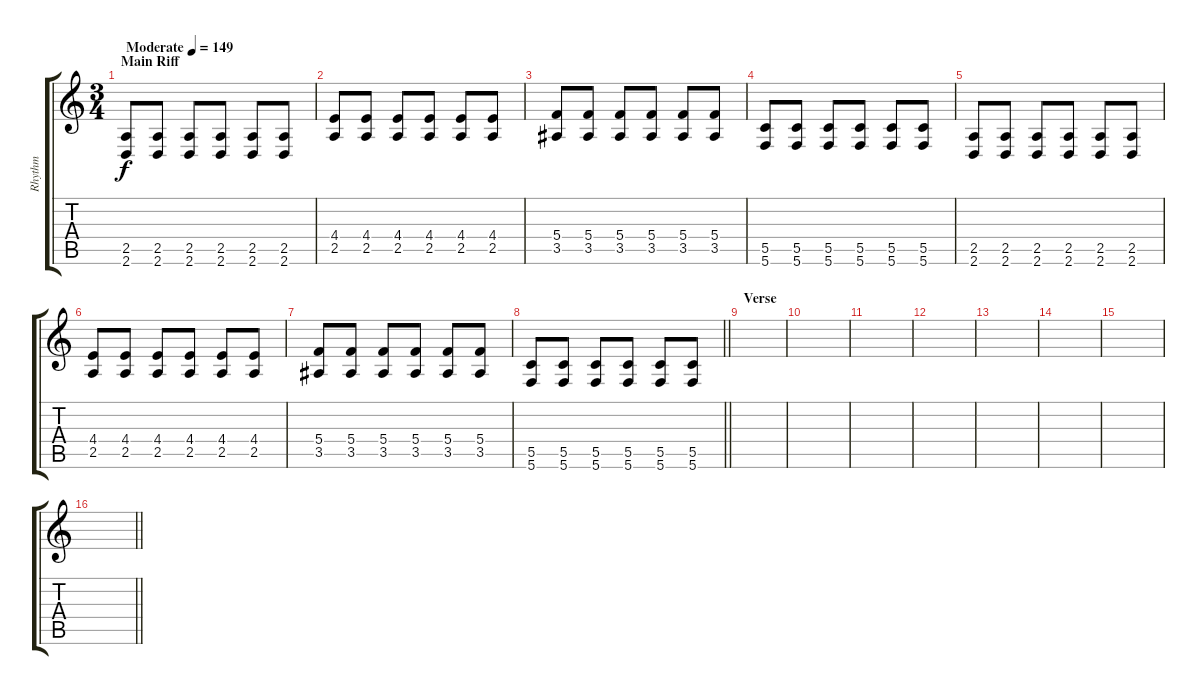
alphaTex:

\track ("Rhythm" "Rhythm") {instrument distortionguitar}
\staff {score tabs}
\tuning (D4 A3 F3 C3 G2 C2) {hide}
\ts (3 4)
\section ("" "Main Riff")
\tempo (149 "Moderate")
\clef g2
\ks c
(2.5 2.6).8{dy f instrument distortionguitar} (2.5 2.6).8 (2.5 2.6).8 (2.5 2.6).8 (2.5 2.6).8 (2.5 2.6).8 |
(4.4 2.5).8 (4.4 2.5).8 (4.4 2.5).8 (4.4 2.5).8 (4.4 2.5).8 (4.4 2.5).8 |
(5.4 3.5).8 (5.4 3.5).8 (5.4 3.5).8 (5.4 3.5).8 (5.4 3.5).8 (5.4 3.5).8 |
(5.5 5.6).8 (5.5 5.6).8 (5.5 5.6).8 (5.5 5.6).8 (5.5 5.6).8 (5.5 5.6).8 |
(2.5 2.6).8 (2.5 2.6).8 (2.5 2.6).8 (2.5 2.6).8 (2.5 2.6).8 (2.5 2.6).8 |
(4.4 2.5).8 (4.4 2.5).8 (4.4 2.5).8 (4.4 2.5).8 (4.4 2.5).8 (4.4 2.5).8 |
(5.4 3.5).8 (5.4 3.5).8 (5.4 3.5).8 (5.4 3.5).8 (5.4 3.5).8 (5.4 3.5).8 |
\barLineRight lightlight
(5.5 5.6).8 (5.5 5.6).8 (5.5 5.6).8 (5.5 5.6).8 (5.5 5.6).8 (5.5 5.6).8 |
\section ("" "Verse")
|
|
|
|
|
|
|
\barLineRight lightlight
